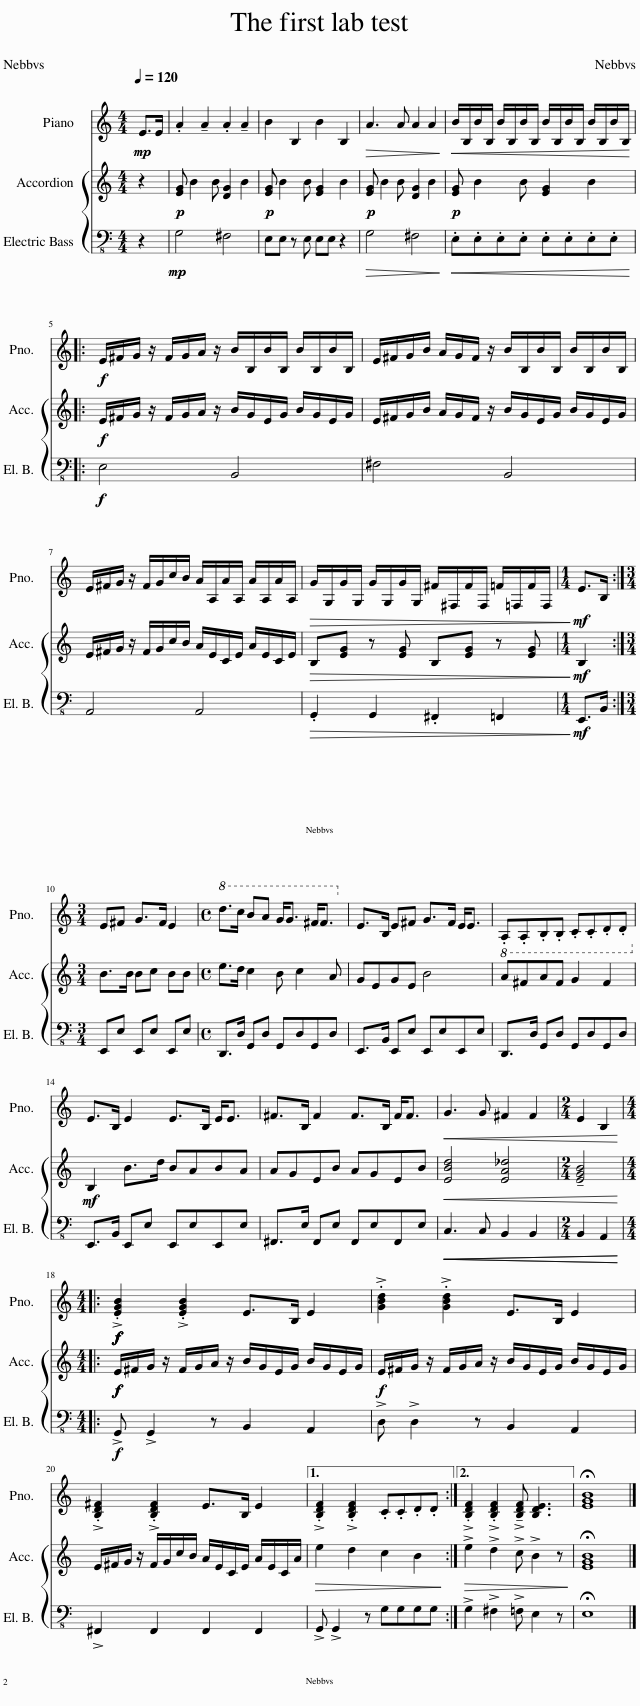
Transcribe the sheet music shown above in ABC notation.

X:1
%%score 1 { 2 3 }
L:1/8
Q:1/4=120
M:4/4
I:linebreak $
K:C
V:1 treble
V:2 treble
V:3 bass transpose=-12
V:1
!mp! E>E | .A2 !tenuto!A2 .A2 !tenuto!A2 | B2 B,2 B2 B,2 |!>(! A3 A A2 A2!>)! |!<(! B/B,/B/B,/ B/B,/B/B,/ B/B,/B/B,/ B/B,/B/B,/!<)! |:$ %5
!f! E/^F/G/ z/ F/G/A/ z/ B/B,/B/B,/ B/B,/B/B,/ | E/^F/G/B/ A/G/F/ z/ B/B,/B/B,/ B/B,/B/B,/ |$ E/^F/G/ z/ F/G/c/B/ A/A,/A/A,/ A/A,/A/A,/ |!>(! G/G,/G/G,/ G/G,/G/G,/ ^F/^F,/F/F,/ =F/=F,/F/F,/!>)! |[M:1/4]!mf! E>B, :|$ %10
[M:3/4] E^F G>F E2 |[M:4/4]!8va(! d'>c' ba g<g ^f<f!8va)! | E>B, E^F G>F E<E |!8vb(! .A,,.A,,.B,,.B,, .C,.C,.D,.D,!8vb)! |$ E>B, E2 E>B, E<E | %15
 ^F>B, F2 F>B, F<F |!<(! G3 G ^F2 F2 |[M:2/4] E2 B,2!<)! |:$[M:4/4]!f!!f!!f! !>!.[EGB]2 !>!.[EGB]2 E>B, E2 | !>!.[GBd]2 !>!.[GBd]2 E>B, E2 |$ %20
 !>!.[B,D^F]2 !>!.[B,DF]2 E>B, E2 |1 !>!.[B,DF]2 !>!.[B,DF]2 .C.C.D.D :|2 !>!.[B,DF]2 !>!.[B,DF]2 !>!!tenuto![B,DF] [B,DE]3 || !fermata![EGB]8 |] %24
V:2
 z2 |!p! [EG] B2 B [DG]2 B2 |!p! [EG] B2 B [EG]2 B2 |!p! [EG] B2 B [DG]2 B2 |!p! [EG] B2 B [EG]2 B2 |:$ %5
!f! E/^F/G/ z/ F/G/A/ z/ B/G/E/G/ B/G/E/G/ | E/^F/G/B/ A/G/F/ z/ B/G/E/G/ B/G/E/G/ |$ E/^F/G/ z/ F/G/c/B/ A/E/C/E/ A/E/C/E/ |!>(! B,[EG] z [EG] B,[EG] z [EG]!>)! |[M:1/4]!mf! B,2 :|$ %10
[M:3/4] B>B Bc BB |[M:4/4] e>d c2 B c2 A | GEGE B4 | A^FAF G2 F2 |$!mf! B,2 B>d BABA | %15
 AGEB AGEB |!<(! [EBd]4 [EA_d]4 |[M:2/4] !tenuto![EGB]4!<)! |:$[M:4/4]!f!!f! E/^F/G/ z/ F/G/A/ z/ B/G/E/G/ B/G/E/G/ |!f! E/^F/G/ z/ F/G/A/ z/ B/G/E/G/ B/G/E/G/ |$ %20
 E/^F/G/ z/ F/G/c/B/ A/E/C/E/ A/E/C/A/ |1!>(! e2 d2 c2 B2!>)! :|2!>(! !>!e2 !>!d2 !>!c !>!B2 z!>)! || !fermata![EGB]8 |] %24
V:3
 z2 |!mp! G,4 ^F,4 | E,E, z E, E,E, z2 |!>(! G,4 ^F,4!>)! |!<(! .E,.E,.E,.E, .E,.E,.E,.E,!<)! |:$ %5
!f! E,4 B,,4 | ^F,4 B,,4 |$ A,,4 A,,4 |!>(! .G,,2 G,,2 .^F,,2 =F,,2!>)! |[M:1/4]!mf! E,,>B,, :|$ %10
[M:3/4] E,,E, E,,E, E,,E, |[M:4/4] D,,>D, G,,D, G,,D,G,,D, | E,,>B,, E,,E, E,,E,E,,E, | D,,>D, G,,D, G,,D,G,,D, |$ E,,>B,, E,,E, E,,E,E,,E, | %15
 ^F,,>E, F,,E, F,,E,F,,E, |!<(!!<(! C,3 C, B,,2 B,,2 |[M:2/4] B,,2 A,,2!<)!!<)! |:$[M:4/4]!f! !>!G,, !>!G,,2 z B,,2 A,,2 | !>!D, !>!D,2 z B,,2 A,,2 |$ %20
 !>!^F,,2 F,,2 F,,2 F,,2 |1 !>!G,, !>!G,,2 z G,G,G,G, :|2 !>!G,2 !>!^F,2 !>!=F, E,2 z || !fermata!E,8 |] %24
